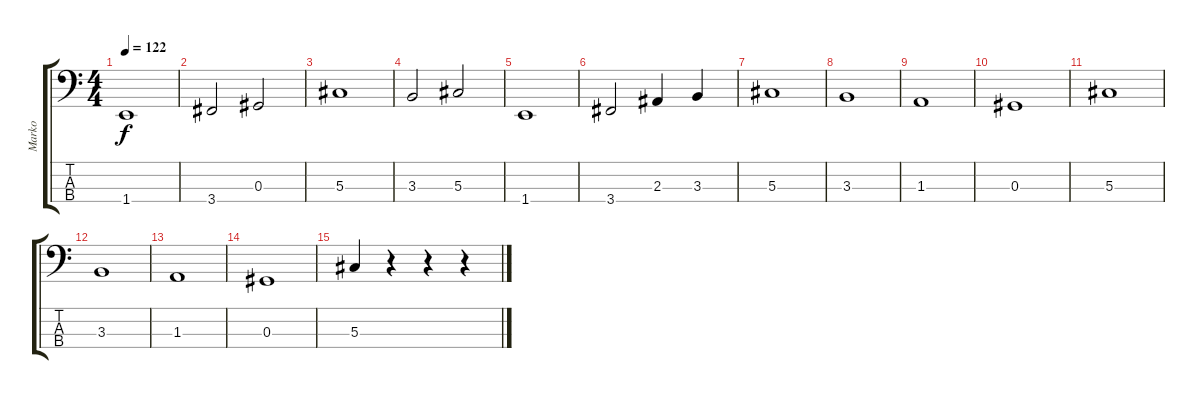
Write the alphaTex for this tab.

\track ("Marko" "Marko") {instrument electricbassfinger}
\staff {score tabs}
\tuning (Gb2 Db2 Ab1 Eb1) {hide}
\ts (4 4)
\tempo 122
\clef f4
\ks c
1.4.1{dy f} |
3.4.2 0.3.2 |
5.3.1 |
3.3.2 5.3.2 |
1.4.1 |
3.4.2 2.3.4 3.3.4 |
5.3.1 |
3.3.1 |
1.3.1 |
0.3.1 |
5.3.1 |
3.3.1 |
1.3.1 |
0.3.1 |
5.3.4 r.4 r.4 r.4
